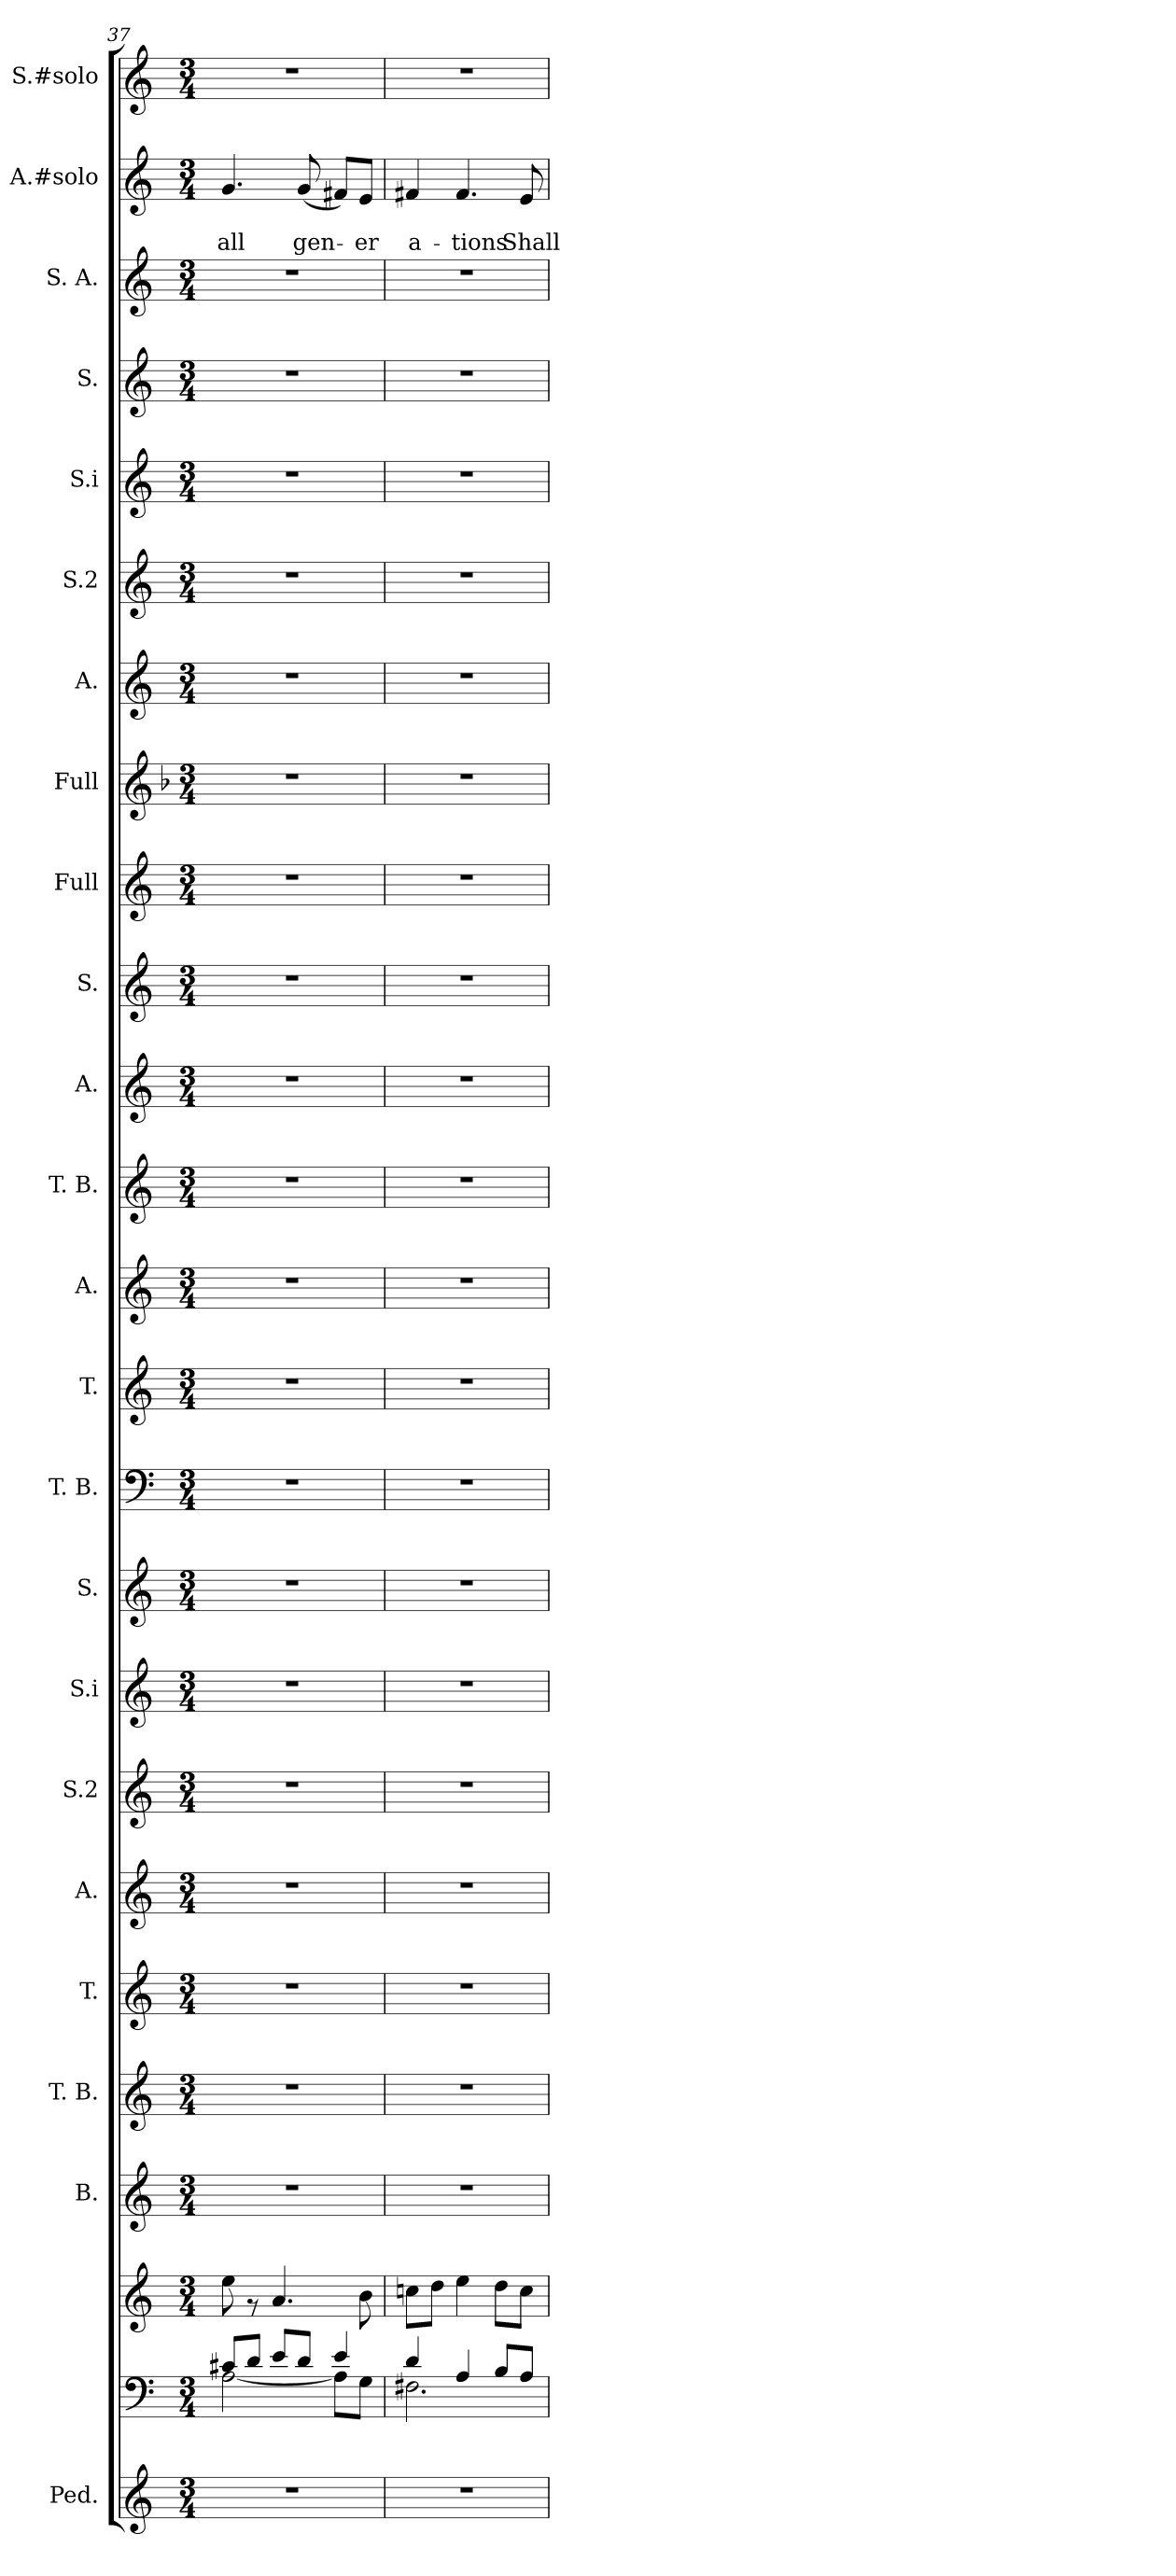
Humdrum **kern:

**kern	**kern	**kern	**kern	**kern	**kern	**kern	**kern	**kern	**kern	**kern	**kern	**kern	**kern	**kern	**kern	**kern	**kern	**kern	**kern	**kern	**kern	**kern	**kern	**text	**text	**kern
*part25	*part24	*part23	*part22	*part21	*part20	*part19	*part18	*part17	*part16	*part15	*part14	*part13	*part12	*part11	*part10	*part9	*part8	*part7	*part6	*part5	*part4	*part3	*part2	*part2	*part2	*part1
*staff25	*staff24	*staff23	*staff22	*staff21	*staff20	*staff19	*staff18	*staff17	*staff16	*staff15	*staff14	*staff13	*staff12	*staff11	*staff10	*staff9	*staff8	*staff7	*staff6	*staff5	*staff4	*staff3	*staff2	*staff2	*staff2	*staff1
*I"Ped.	*	*	*I"B.	*I"T. B.	*I"T.	*I"A.	*I"S.2	*I"S.i	*I"S.	*I"T. B.	*I"T.	*I"A.	*I"T. B.	*I"A.	*I"S.	*I"Full	*I"Full	*I"A.	*I"S.2	*I"S.i	*I"S.	*I"S. A.	*I"A.#solo	*	*	*I"S.#solo
*I'Ped.	*	*	*	*I'T. B.	*I'T.	*I'A.	*I'S.2	*I'S.i	*I'S.	*I'T. B.	*I'T.	*	*I'T. B.	*I'A.	*I'S.	*	*	*I'A.	*I'S.2	*I'S.i	*I'S.	*I'S. A.	*I'A.#solo	*	*	*I'S.#solo
*clefG2	*clefF4	*clefG2	*clefG2	*clefG2	*clefG2	*clefG2	*clefG2	*clefG2	*clefG2	*clefF4	*clefG2	*clefG2	*clefG2	*clefG2	*clefG2	*clefG2	*clefG2	*clefG2	*clefG2	*clefG2	*clefG2	*clefG2	*clefG2	*	*	*clefG2
*	*	*	*	*	*	*	*	*	*	*	*	*	*	*	*	*	*ITrd3c5	*	*	*	*	*	*	*	*	*
*k[]	*k[]	*k[]	*k[]	*k[]	*k[]	*k[]	*k[]	*k[]	*k[]	*k[]	*k[]	*k[]	*k[]	*k[]	*k[]	*k[]	*k[]	*k[]	*k[]	*k[]	*k[]	*k[]	*k[]	*	*	*k[]
*C:	*C:	*C:	*C:	*C:	*C:	*C:	*C:	*C:	*C:	*C:	*C:	*C:	*C:	*C:	*C:	*C:	*C:	*C:	*C:	*C:	*C:	*C:	*C:	*	*	*C:
*M3/4	*M3/4	*M3/4	*M3/4	*M3/4	*M3/4	*M3/4	*M3/4	*M3/4	*M3/4	*M3/4	*M3/4	*M3/4	*M3/4	*M3/4	*M3/4	*M3/4	*M3/4	*M3/4	*M3/4	*M3/4	*M3/4	*M3/4	*M3/4	*	*	*M3/4
=37	=37	=37	=37	=37	=37	=37	=37	=37	=37	=37	=37	=37	=37	=37	=37	=37	=37	=37	=37	=37	=37	=37	=37	=37	=37	=37
*	*^	*	*	*	*	*	*	*	*	*	*	*	*	*	*	*	*	*	*	*	*	*	*	*	*	*
!	!	!	!	!	!	!	!	!	!	!	!	!	!	!	!	!	!	!	!	!	!	!	!	!	!	!LO:LY:b	!
2.r	8c#X/L	[<2A\	8ee\	2.r	2.r	2.r	2.r	2.r	2.r	2.r	2.r	2.r	2.r	2.r	2.r	2.r	2.r	2.r	2.r	2.r	2.r	2.r	2.r	4.g/	.	all	2.r
.	8d/J	.	8rf	.	.	.	.	.	.	.	.	.	.	.	.	.	.	.	.	.	.	.	.	.	.	.	.
.	8e/L	.	4.a/	.	.	.	.	.	.	.	.	.	.	.	.	.	.	.	.	.	.	.	.	.	.	.	.
!	!	!	!	!	!	!	!	!	!	!	!	!	!	!	!	!	!	!	!	!	!	!	!	!	!	!LO:LY:b	!
.	8d/J	.	.	.	.	.	.	.	.	.	.	.	.	.	.	.	.	.	.	.	.	.	.	(<8g/	.	gen-	.
.	4e/	8A\L]	.	.	.	.	.	.	.	.	.	.	.	.	.	.	.	.	.	.	.	.	.	8f#X/L)	.	.	.
!	!	!	!	!	!	!	!	!	!	!	!	!	!	!	!	!	!	!	!	!	!	!	!	!	!	!LO:LY:b	!
.	.	8G\J	8b\	.	.	.	.	.	.	.	.	.	.	.	.	.	.	.	.	.	.	.	.	8e/J	.	-er	.
=38	=38	=38	=38	=38	=38	=38	=38	=38	=38	=38	=38	=38	=38	=38	=38	=38	=38	=38	=38	=38	=38	=38	=38	=38	=38	=38	=38
!	!	!	!	!	!	!	!	!	!	!	!	!	!	!	!	!	!	!	!	!	!	!	!	!	!	!LO:LY:b	!
2.r	4d/	2.F#X\	8ccn\L	2.r	2.r	2.r	2.r	2.r	2.r	2.r	2.r	2.r	2.r	2.r	2.r	2.r	2.r	2.r	2.r	2.r	2.r	2.r	2.r	4f#X/	.	a-	2.r
.	.	.	8dd\J	.	.	.	.	.	.	.	.	.	.	.	.	.	.	.	.	.	.	.	.	.	.	.	.
!	!	!	!	!	!	!	!	!	!	!	!	!	!	!	!	!	!	!	!	!	!	!	!	!	!	!LO:LY:b	!
.	4A/	.	4ee\	.	.	.	.	.	.	.	.	.	.	.	.	.	.	.	.	.	.	.	.	4.f#/	.	-tions	.
.	8B/L	.	8dd\L	.	.	.	.	.	.	.	.	.	.	.	.	.	.	.	.	.	.	.	.	.	.	.	.
!	!	!	!	!	!	!	!	!	!	!	!	!	!	!	!	!	!	!	!	!	!	!	!	!	!	!LO:LY:b	!
.	8A/J	.	8cc\J	.	.	.	.	.	.	.	.	.	.	.	.	.	.	.	.	.	.	.	.	8e/	.	Shall	.
*	*v	*v	*	*	*	*	*	*	*	*	*	*	*	*	*	*	*	*	*	*	*	*	*	*	*	*	*
=	=	=	=	=	=	=	=	=	=	=	=	=	=	=	=	=	=	=	=	=	=	=	=	=	=	=
*-	*-	*-	*-	*-	*-	*-	*-	*-	*-	*-	*-	*-	*-	*-	*-	*-	*-	*-	*-	*-	*-	*-	*-	*-	*-	*-
